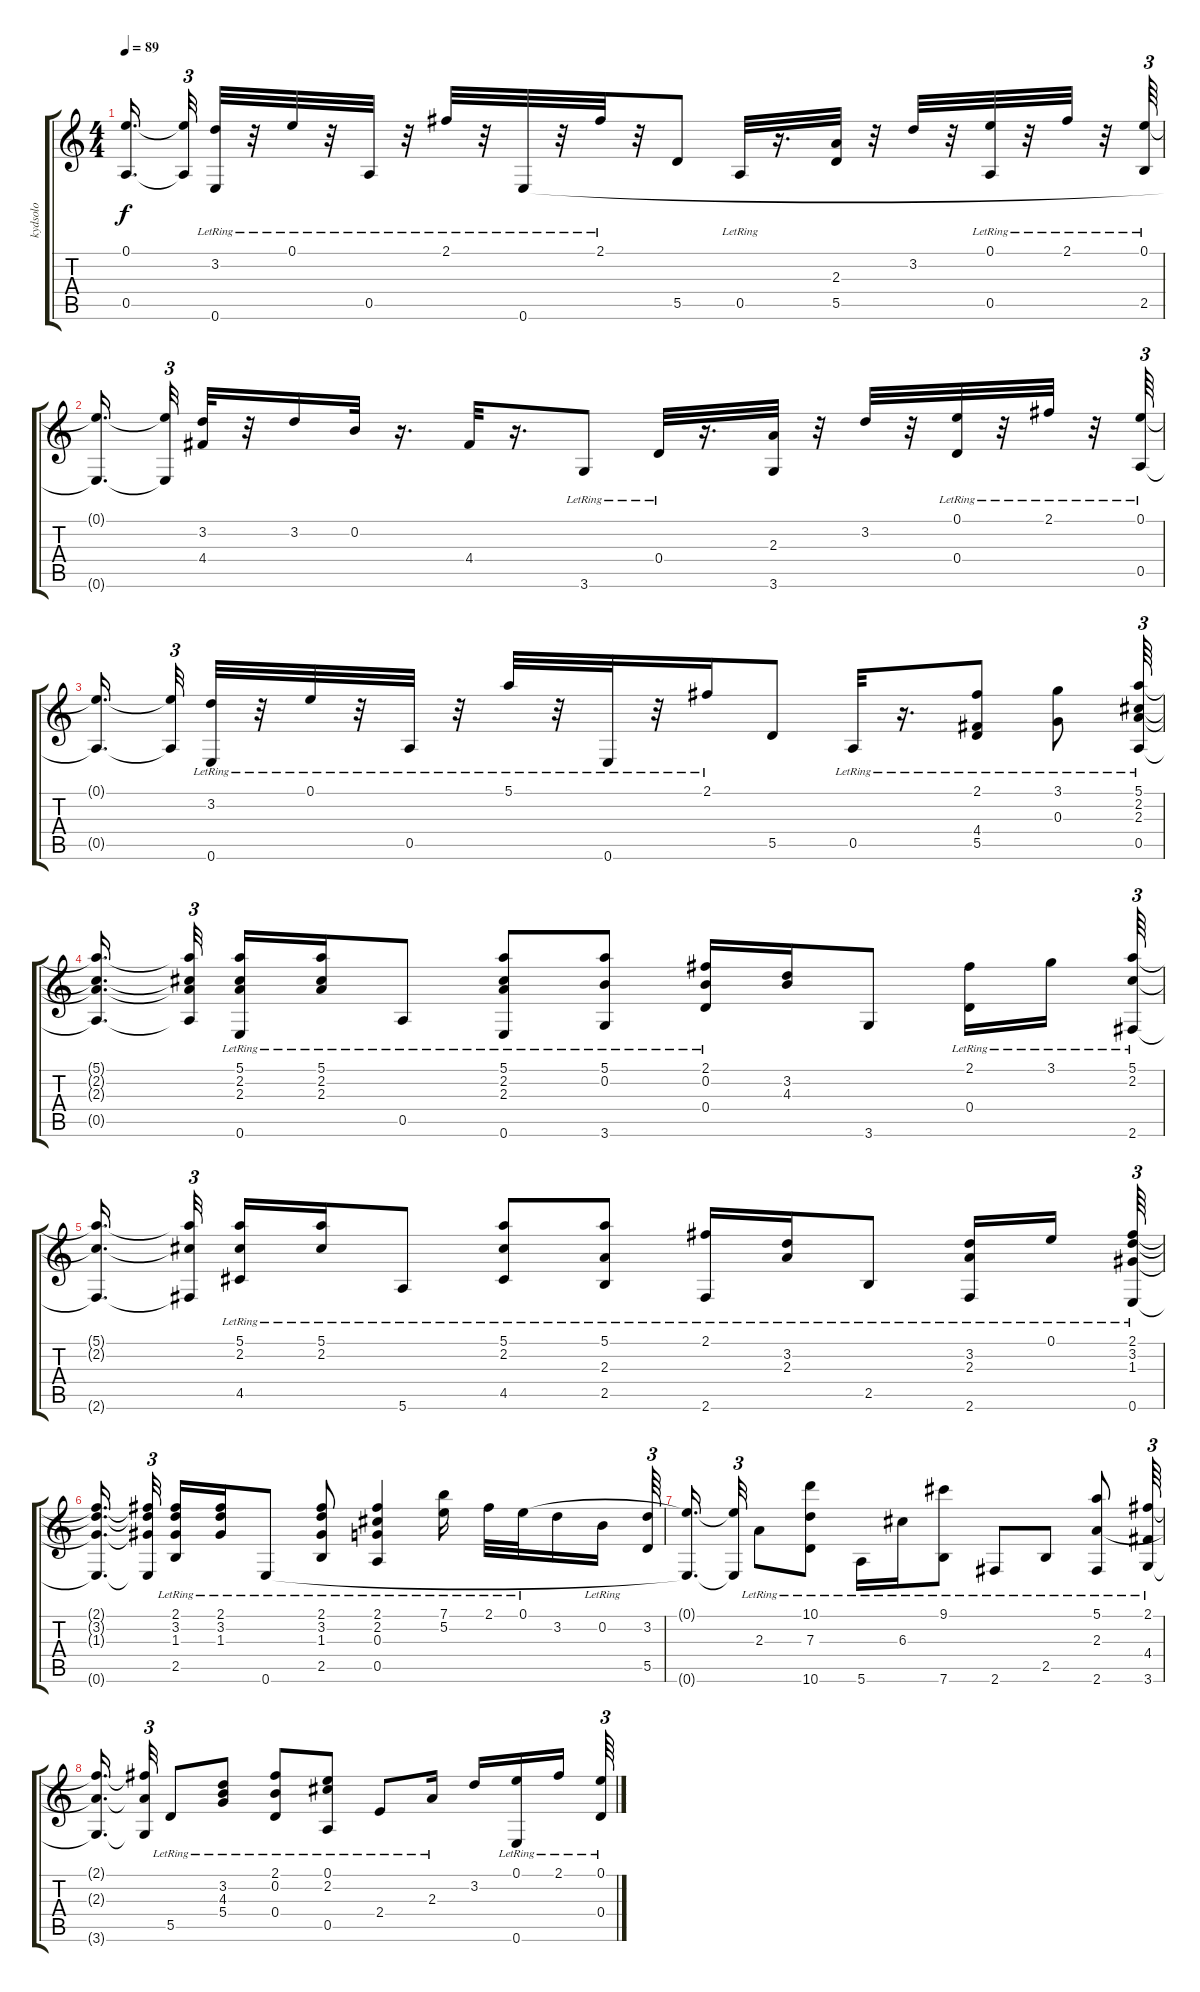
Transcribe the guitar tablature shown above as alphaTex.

\track ("kydsolo" "kydsolo") {instrument acousticguitarsteel}
\staff {score tabs}
\tuning (E4 B3 G3 D3 A2 E2) {hide}
\ts (4 4)
\tempo 89
\clef g2
\ks c
(0.1{t} 0.5{t}).16{d dy f beam splitsecondary} (0.1{t} 0.5{t}).32{tu (3 2)} (3.2 0.6{lr}).32 r.32 0.1{lr}.32 r.32 0.5{lr}.32 r.32 2.1{lr}.32 r.32 0.6{lr}.32 r.32 2.1{lr}.32 r.32 5.5.8 0.5{lr}.32 r.16{d} (2.3 5.5).32 r.32 3.2.32 r.32 (0.1{lr} 0.5{lr}).32 r.32 2.1{lr}.32 r.32 (0.1{lr} 2.5).64{tu (3 2)} |
(0.1{t} 0.6{t}).16{d beam splitsecondary} (0.1{t} 0.6{t}).32{tu (3 2)} (3.2 4.4).32 r.32 3.2.16 0.2.32 r.16{d} 4.4.32 r.16{d} 3.6{lr}.8 0.4{lr}.32 r.16{d} (2.3 3.6).32 r.32 3.2.32 r.32 (0.1{lr} 0.4{lr}).32 r.32 2.1{lr}.32 r.32 (0.1{lr} 0.5{lr}).64{tu (3 2)} |
(0.1{t} 0.5{t}).16{d beam splitsecondary} (0.1{t} 0.5{t}).32{tu (3 2)} (3.2 0.6{lr}).32 r.32 0.1{lr}.32 r.32 0.5{lr}.32 r.32 5.1{lr}.32 r.32 0.6{lr}.32 r.32 2.1{lr}.16 5.5.8 0.5{lr}.32 r.16{d} (2.1{lr} 4.4 5.5).8 (3.1{lr} 0.3{lr}).8 (5.1{lr} 2.2{lr} 2.3{lr} 0.5{lr}).64{tu (3 2)} |
(5.1{t} 2.2{t} 2.3{t} 0.5{t}).16{d beam splitsecondary} (5.1{t} 2.2{t} 2.3{t} 0.5{t}).32{tu (3 2) beam splitsecondary} (5.1{lr} 2.2{lr} 2.3{lr} 0.6{lr}).16 (5.1{lr} 2.2{lr} 2.3{lr}).16 0.5{lr}.8 (5.1{lr} 2.2{lr} 2.3{lr} 0.6{lr}).8 (5.1{lr} 0.2{lr} 3.6{lr}).8 (2.1{lr} 0.2{lr} 0.4{lr}).16 (3.2 4.3).16 3.6.8 (2.1{lr} 0.4{lr}).16 3.1{lr}.16{beam splitsecondary} (5.1{lr} 2.2{lr} 2.6{lr}).64{tu (3 2)} |
(5.1{t} 2.2{t} 2.6{t}).16{d beam splitsecondary} (5.1{t} 2.2{t} 2.6{t}).32{tu (3 2) beam splitsecondary} (5.1{lr} 2.2{lr} 4.5).16 (5.1{lr} 2.2{lr}).16 5.6{lr}.8 (5.1{lr} 2.2{lr} 4.5).8 (5.1{lr} 2.3{lr} 2.5).8 (2.1{lr} 2.6{lr}).16 (3.2{lr} 2.3{lr}).16 2.5{lr}.8 (3.2{lr} 2.3{lr} 2.6{lr}).16 0.1{lr}.16{beam splitsecondary} (2.1{lr} 3.2{lr} 1.3{lr} 0.6{lr}).64{tu (3 2)} |
(2.1{t} 3.2{t} 1.3{t} 0.6{t}).16{d beam splitsecondary} (2.1{t} 3.2{t} 1.3{t} 0.6{t}).32{tu (3 2) beam splitsecondary} (2.1{lr} 3.2{lr} 1.3{lr} 2.5).16 (2.1{lr} 3.2{lr} 1.3{lr}).16 0.6{lr}.8 (2.1{lr} 3.2{lr} 1.3{lr} 2.5).8 (2.1{lr} 2.2{lr} 0.3{lr} 0.5{lr}).4 (7.1{lr} 5.2).16 2.1{lr}.32 0.1{lr}.32 3.2.16 0.2{lr}.16{beam splitsecondary} (3.2 5.5).64{tu (3 2)} |
(0.1{t} 0.6{t}).16{d beam splitsecondary} (0.1{t} 0.6{t}).32{tu (3 2)} 2.3{lr}.8 (10.1{lr} 7.3{lr} 10.6{lr}).8 5.6{lr}.16 6.3{lr}.16 (9.1{lr} 7.6{lr}).8 2.6{lr}.8 2.5{lr}.8 (5.1{lr} 2.3{lr} 2.6{lr}).8 (2.1{lr} 4.4 3.6{lr}).64{tu (3 2)} |
(2.1{t} 2.3{t} 3.6{t}).16{d beam splitsecondary} (2.1{t} 2.3{t} 3.6{t}).32{tu (3 2)} 5.5{lr}.8 (3.2{lr} 4.3{lr} 5.4{lr}).8 (2.1{lr} 0.2{lr} 0.4{lr}).8 (0.1{lr} 2.2{lr} 0.5{lr}).8 2.4{lr}.8 2.3{lr}.16 3.2.16 (0.1{lr} 0.6{lr}).16 2.1{lr}.16{beam splitsecondary} (0.1 0.4{lr}).64{tu (3 2)}
